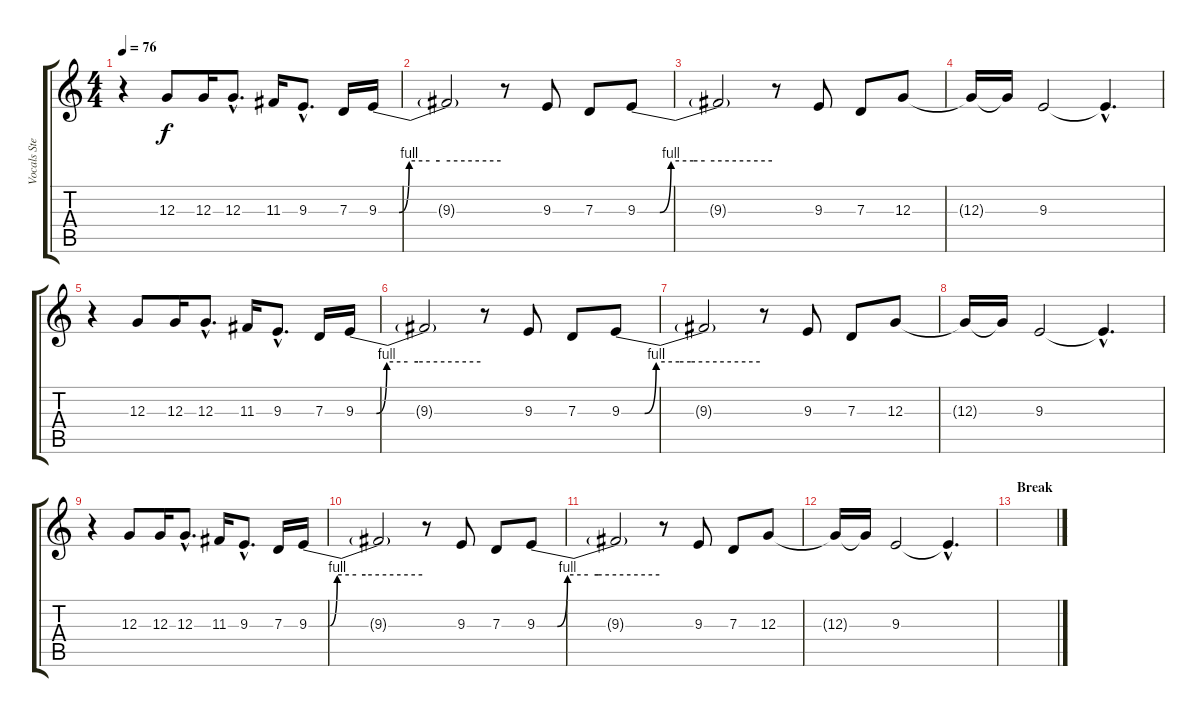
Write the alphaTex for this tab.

\track ("Vocals Steven Wilson" "Vocals Ste") {instrument stringensemble1}
\staff {score tabs}
\tuning (E4 B3 G3 D3 A2 E2) {hide}
\ts (4 4)
\tempo 76
\clef g2
\ks c
r.4{dy f} 12.3.8 12.3.16 12.3{hac}.8{d} 11.3.16 9.3{hac}.8{d} 7.3.16 9.3{be (custom 0 0 10 0 15 4 25 4 30 4 60 4)}.16 |
9.3{t}.2 r.8 9.3.8 7.3.8 9.3{be (custom 0 0 10 0 15 4 25 4 30 4 60 4)}.8 |
9.3{t}.2 r.8 9.3.8 7.3.8 12.3.8 |
12.3{t}.16 12.3{t}.16 9.3.2 9.3{hac t}.4{d} |
r.4 12.3.8 12.3.16 12.3{hac}.8{d} 11.3.16 9.3{hac}.8{d} 7.3.16 9.3{be (custom 0 0 10 0 15 4 25 4 30 4 60 4)}.16 |
9.3{t}.2 r.8 9.3.8 7.3.8 9.3{be (custom 0 0 10 0 15 4 25 4 30 4 60 4)}.8 |
9.3{t}.2 r.8 9.3.8 7.3.8 12.3.8 |
12.3{t}.16 12.3{t}.16 9.3.2 9.3{hac t}.4{d} |
r.4 12.3.8 12.3.16 12.3{hac}.8{d} 11.3.16 9.3{hac}.8{d} 7.3.16 9.3{be (custom 0 0 10 0 15 4 25 4 30 4 60 4)}.16 |
9.3{t}.2 r.8 9.3.8 7.3.8 9.3{be (custom 0 0 10 0 15 4 25 4 30 4 60 4)}.8 |
9.3{t}.2 r.8 9.3.8 7.3.8 12.3.8 |
12.3{t}.16 12.3{t}.16 9.3.2 9.3{hac t}.4{d} |
\section ("" "Break")
